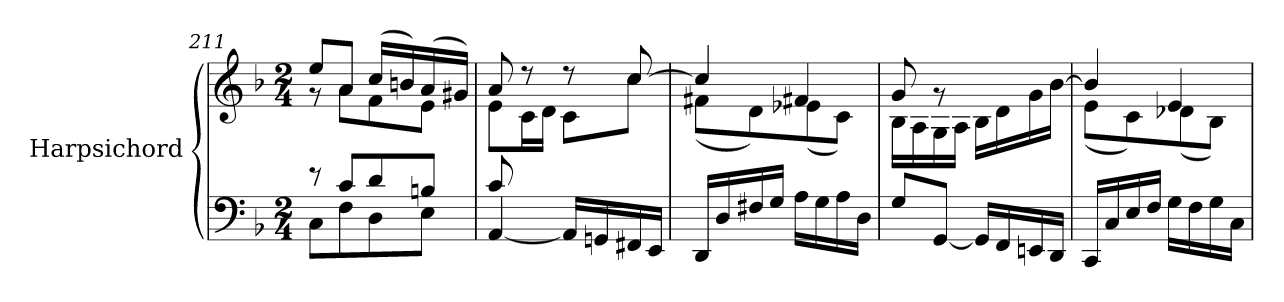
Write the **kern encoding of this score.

**kern	**kern
*part1	*part1
*staff2	*staff1
*I"Harpsichord	*
*I'Hch.	*
*clefF4	*clefG2
*k[b-]	*k[b-]
*M2/4	*M2/4
=211	=211
*^	*^
8r	8C\L	8ee/L	8r
8c/L	8F\	8a/J	8a\L
8d/	8D\	(>16cc/LL	8f\
.	.	16bn/)	.
8Bn/J	8E\J	(>16a/	8e\J
.	.	16g#X/JJ)	.
!!LO:LB:g=z	!!
=212	=212	=212	=212
8c/	[4AA/	8a/	8e\L
8ryy	.	8r	16c\L
.	.	.	16d\JJ
4ryy	16AA/LL]	8r	8c\L
.	16GGn/	.	.
.	16FF#X/	[8cc/	8cc\J
.	16EE/JJ	.	.
*v	*v	*	*
=213	=213	=213
16DD/LL	4cc/]	(<8f#X\L
16D/	.	.
16F#X/	.	8d\)
16G/JJ	.	.
16A\LL	4f#X/	(<8e-X\
16G\	.	.
16A\	.	8c\J)
16D\JJ	.	.
=214	=214	=214
8G/L	8g/	16B-\LL
.	.	16A\
[8GG/J	8rg	16G\
.	.	16A\JJ
16GG/LL]	4ryy	16B-\LL
16FF/	.	16d\
16EEn/	.	16g\
16DD/JJ	.	[16b-\JJ
=215	=215	=215
16CC/LL	4b-/]	(<8e\L
16C/	.	.
16E/	.	8c\)
16F/JJ	.	.
16G\LL	4e/	(<8d-X\
16F\	.	.
16G\	.	8B-\J)
16C\JJ	.	.
*	*v	*v
=	=
*-	*-
